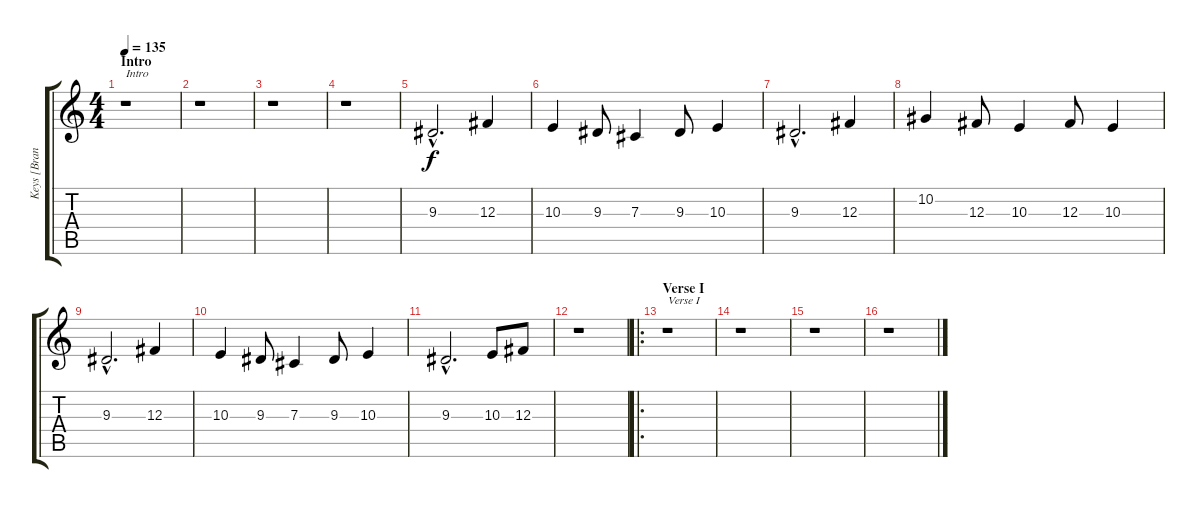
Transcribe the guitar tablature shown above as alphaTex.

\track ("Keys [Brandstrom]" "Keys [Bran") {instrument pad3polysynth}
\staff {score tabs}
\tuning (Eb4 Bb3 Gb3 Db3 Ab2 Eb2) {hide}
\ts (4 4)
\section ("" "Intro")
\tempo 135
\clef g2
\ks c
r.1{txt "Intro" dy f instrument pad3polysynth} |
r.1 |
r.1 |
r.1 |
9.3{hac}.2{d instrument pad3polysynth} 12.3.4 |
10.3.4 9.3.8 7.3.4 9.3.8 10.3.4 |
9.3{hac}.2{d} 12.3.4 |
10.2.4 12.3.8 10.3.4 12.3.8 10.3.4 |
9.3{hac}.2{d} 12.3.4 |
10.3.4 9.3.8 7.3.4 9.3.8 10.3.4 |
9.3{hac}.2{d} 10.3.8 12.3.8 |
r.1 |
\ro
\section ("" "Verse I")
r.1{txt "Verse I"} |
r.1 |
r.1 |
r.1
